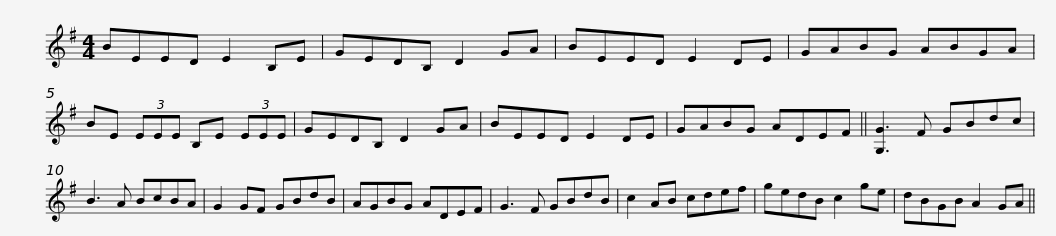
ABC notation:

X:1
L:1/8
M:4/4
I:linebreak $
K:Emin
V:1 treble
V:1
 BEED E2 B,E | GEDB, D2 GA | BEED E2 DE | GABG ABGA | BE (3EEE B,E (3EEE |$ %5
 GEDB, D2 GA | BEED E2 DE | GABG ADEF || [G,G]3 F GBdc | B3 A BcBA | %10
 G2 GF GBdB |$ AGBG ADEF | G3 F GBdB | c2 AB cdef | gedB c2 ge | %15
 dBGB A2 GA || %16
